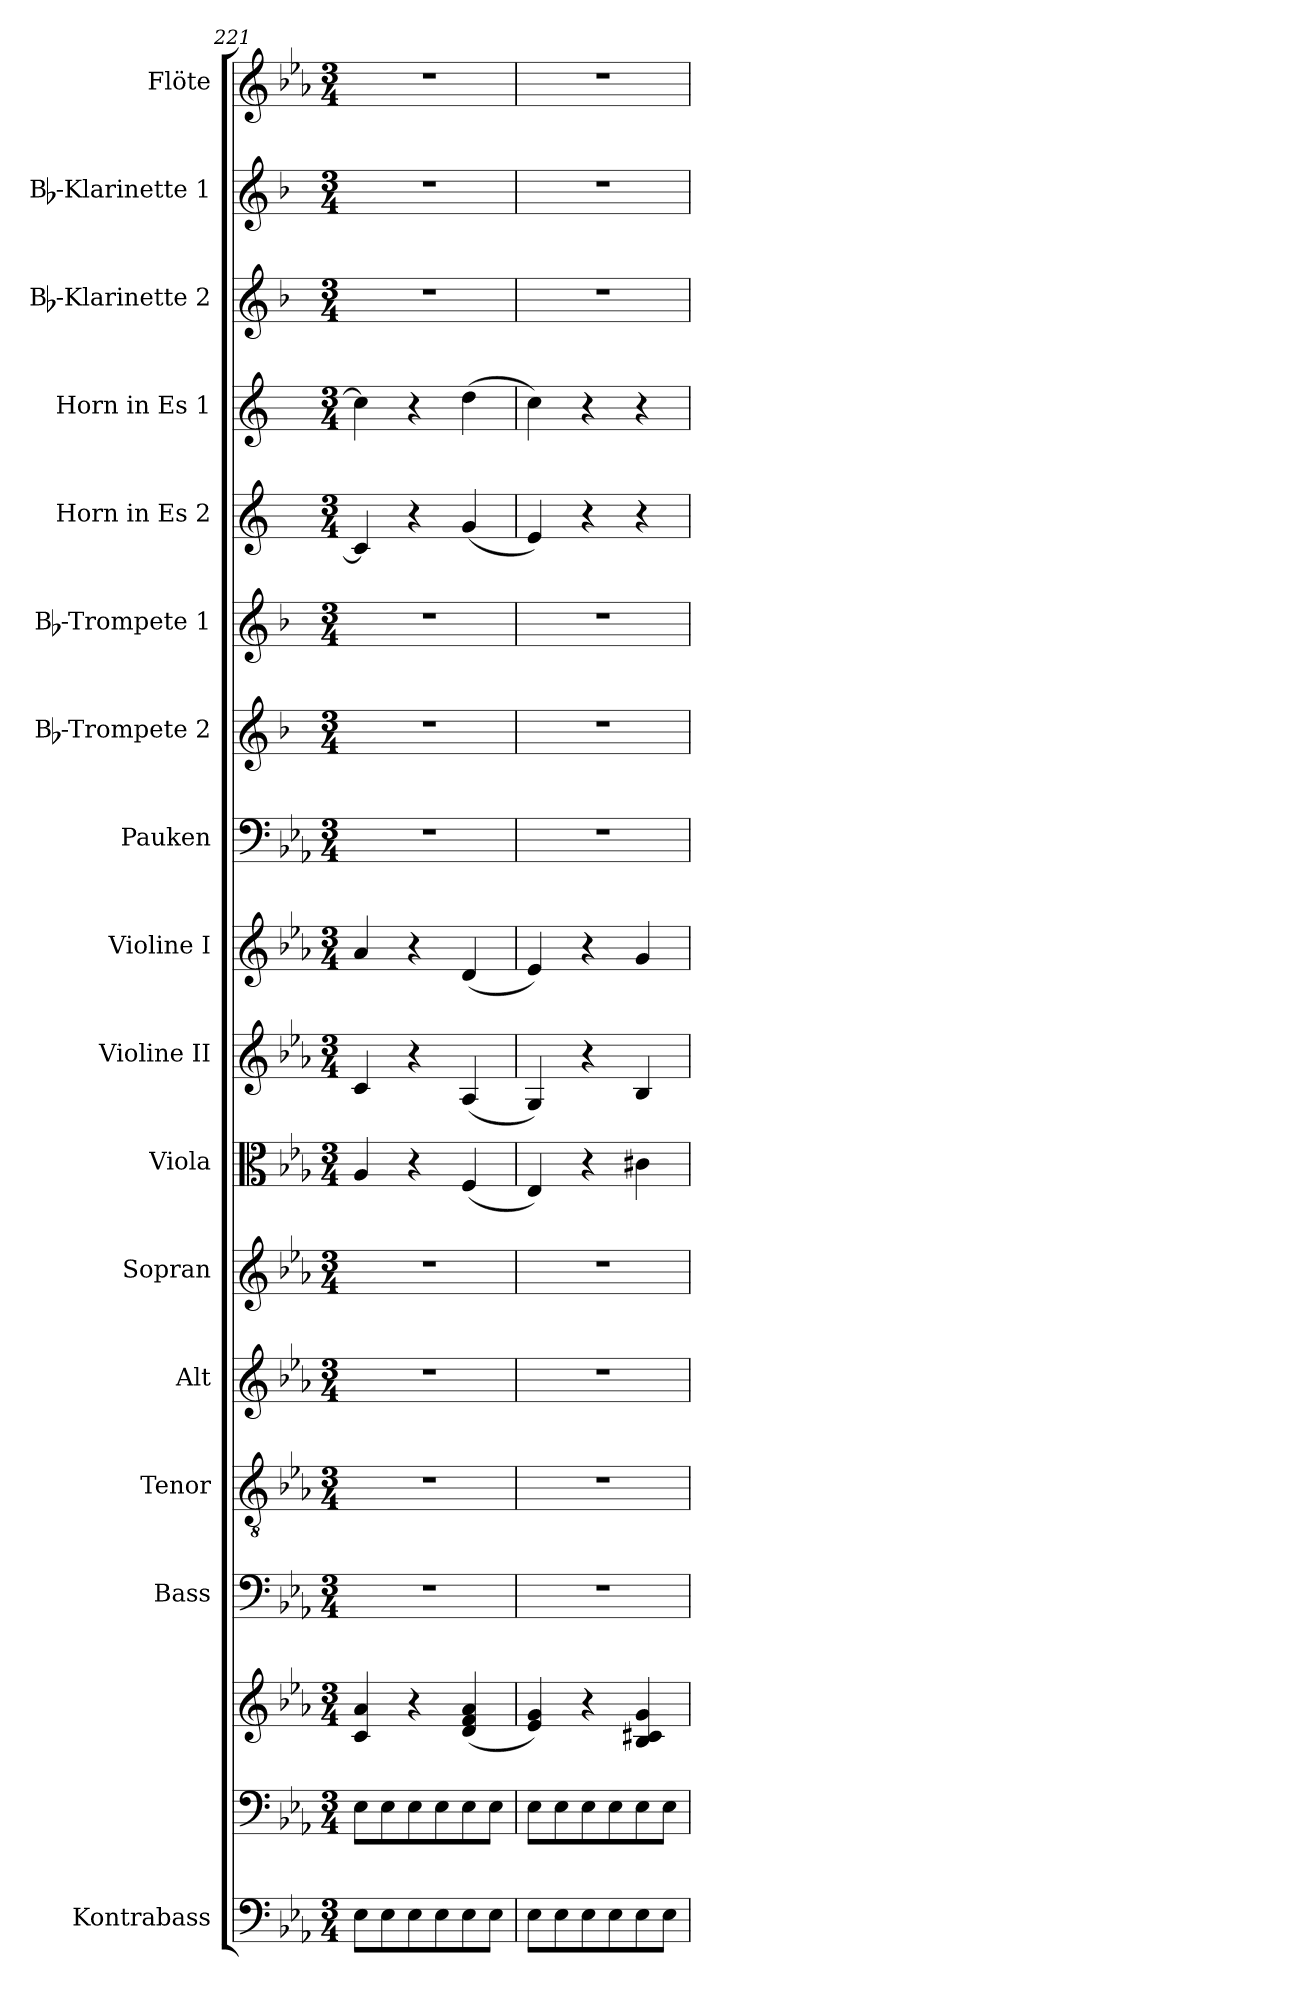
**kern	**kern	**kern	**kern	**kern	**kern	**kern	**kern	**kern	**kern	**kern	**kern	**kern	**kern	**kern	**kern	**kern	**kern
*part17	*part16	*part16	*part15	*part14	*part13	*part12	*part11	*part10	*part9	*part8	*part7	*part6	*part5	*part4	*part3	*part2	*part1
*staff18	*staff17	*staff16	*staff15	*staff14	*staff13	*staff12	*staff11	*staff10	*staff9	*staff8	*staff7	*staff6	*staff5	*staff4	*staff3	*staff2	*staff1
*I"Kontrabass	*	*	*I"Bass	*I"Tenor	*I"Alt	*I"Sopran	*I"Viola	*I"Violine II	*I"Violine I	*I"Pauken	*I"Bb-Trompete 2	*I"Bb-Trompete 1	*I"Horn in Es 2	*I"Horn in Es 1	*I"Bb-Klarinette 2	*I"Bb-Klarinette 1	*I"Flöte
*I'Kb.	*	*	*I'B.	*I'T.	*I'A.	*I'S.	*I'Vla.	*I'Vl. II	*I'Vl. I	*I'Pk.	*I'Bb Trp. 2	*I'Bb Trp. 1	*	*	*I'Bb Kl. 2	*I'Bb Kl. 1	*I'Fl.
*clefF4	*clefF4	*clefG2	*clefF4	*clefGv2	*clefG2	*clefG2	*clefC3	*clefG2	*clefG2	*clefF4	*clefG2	*clefG2	*clefG2	*clefG2	*clefG2	*clefG2	*clefG2
*ITrd7c12	*	*	*	*	*	*	*	*	*	*	*ITrd1c2	*ITrd1c2	*ITrd5c9	*ITrd5c9	*ITrd1c2	*ITrd1c2	*
*k[b-e-a-]	*k[b-e-a-]	*k[b-e-a-]	*k[b-e-a-]	*k[b-e-a-]	*k[b-e-a-]	*k[b-e-a-]	*k[b-e-a-]	*k[b-e-a-]	*k[b-e-a-]	*k[b-e-a-]	*k[b-e-a-]	*k[b-e-a-]	*k[b-e-a-]	*k[b-e-a-]	*k[b-e-a-]	*k[b-e-a-]	*k[b-e-a-]
*E-:	*E-:	*E-:	*E-:	*E-:	*E-:	*E-:	*E-:	*E-:	*E-:	*E-:	*E-:	*E-:	*E-:	*E-:	*E-:	*E-:	*E-:
*M3/4	*M3/4	*M3/4	*M3/4	*M3/4	*M3/4	*M3/4	*M3/4	*M3/4	*M3/4	*M3/4	*M3/4	*M3/4	*M3/4	*M3/4	*M3/4	*M3/4	*M3/4
=221	=221	=221	=221	=221	=221	=221	=221	=221	=221	=221	=221	=221	=221	=221	=221	=221	=221
8EE-\L	8E-\L	4c/ 4a-/	2.r	2.r	2.r	2.r	4A-/	4c/	4a-/	2.r	2.r	2.r	4E-/]	4e-\]	2.r	2.r	2.r
8EE-\	8E-\	.	.	.	.	.	.	.	.	.	.	.	.	.	.	.	.
8EE-\	8E-\	4r	.	.	.	.	4r	4r	4r	.	.	.	4r	4r	.	.	.
8EE-\	8E-\	.	.	.	.	.	.	.	.	.	.	.	.	.	.	.	.
8EE-\	8E-\	(<4d/ 4f/ 4a-/	.	.	.	.	(<4F/	(<4A-/	(<4d/	.	.	.	(<4B-/	(<4f\	.	.	.
8EE-\J	8E-\J	.	.	.	.	.	.	.	.	.	.	.	.	.	.	.	.
=222	=222	=222	=222	=222	=222	=222	=222	=222	=222	=222	=222	=222	=222	=222	=222	=222	=222
8EE-\L	8E-\L	4e-/ 4g/)	2.r	2.r	2.r	2.r	4E-/)	4G/)	4e-/)	2.r	2.r	2.r	4G/)	4e-\)	2.r	2.r	2.r
8EE-\	8E-\	.	.	.	.	.	.	.	.	.	.	.	.	.	.	.	.
8EE-\	8E-\	4r	.	.	.	.	4r	4r	4r	.	.	.	4r	4r	.	.	.
8EE-\	8E-\	.	.	.	.	.	.	.	.	.	.	.	.	.	.	.	.
8EE-\	8E-\	4B-/ 4c#X/ 4g/	.	.	.	.	4c#X\	4B-/	4g/	.	.	.	4r	4r	.	.	.
8EE-\J	8E-\J	.	.	.	.	.	.	.	.	.	.	.	.	.	.	.	.
=	=	=	=	=	=	=	=	=	=	=	=	=	=	=	=	=	=
*-	*-	*-	*-	*-	*-	*-	*-	*-	*-	*-	*-	*-	*-	*-	*-	*-	*-
